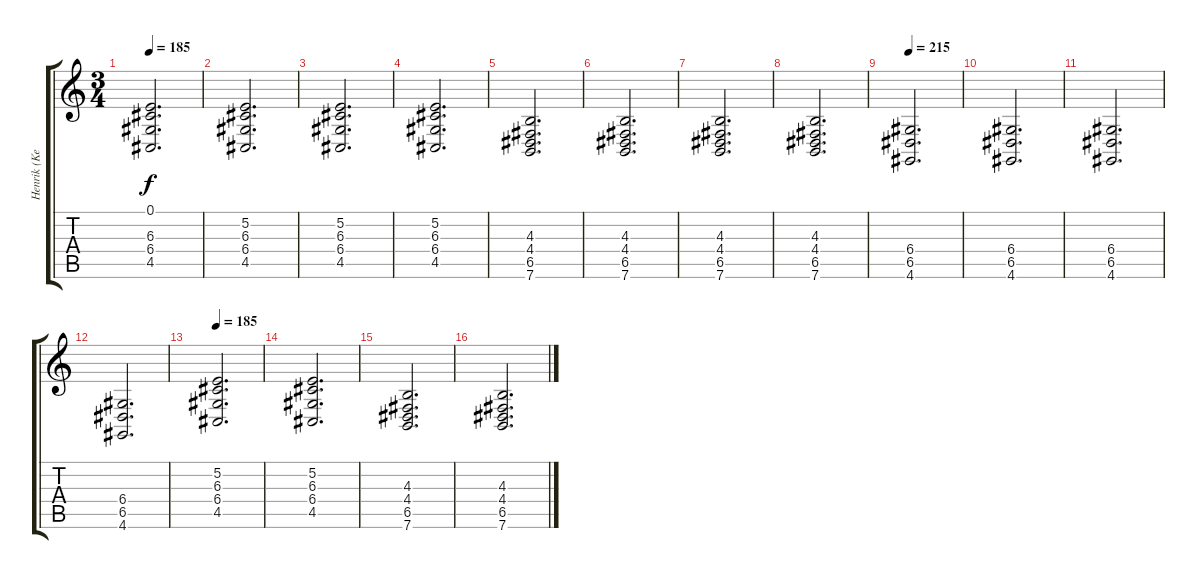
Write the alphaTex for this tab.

\track ("Henrik (Keyboard)" "Henrik (Ke") {instrument stringensemble1}
\staff {score tabs}
\tuning (E4 B3 G3 D3 A2 E2) {hide}
\ts (3 4)
\tempo 185
\clef g2
\ks c
(0.1 6.3 6.4 4.5).2{d dy f} |
(5.2 6.3 6.4 4.5).2{d} |
(5.2 6.3 6.4 4.5).2{d} |
(5.2 6.3 6.4 4.5).2{d} |
(4.3 4.4 6.5 7.6).2{d} |
(4.3 4.4 6.5 7.6).2{d} |
(4.3 4.4 6.5 7.6).2{d} |
(4.3 4.4 6.5 7.6).2{d} |
\tempo 215
(6.4 6.5 4.6).2{d} |
(6.4 6.5 4.6).2{d} |
(6.4 6.5 4.6).2{d} |
(6.4 6.5 4.6).2{d} |
\tempo 185
(5.2 6.3 6.4 4.5).2{d} |
(5.2 6.3 6.4 4.5).2{d} |
(4.3 4.4 6.5 7.6).2{d} |
(4.3 4.4 6.5 7.6).2{d}
